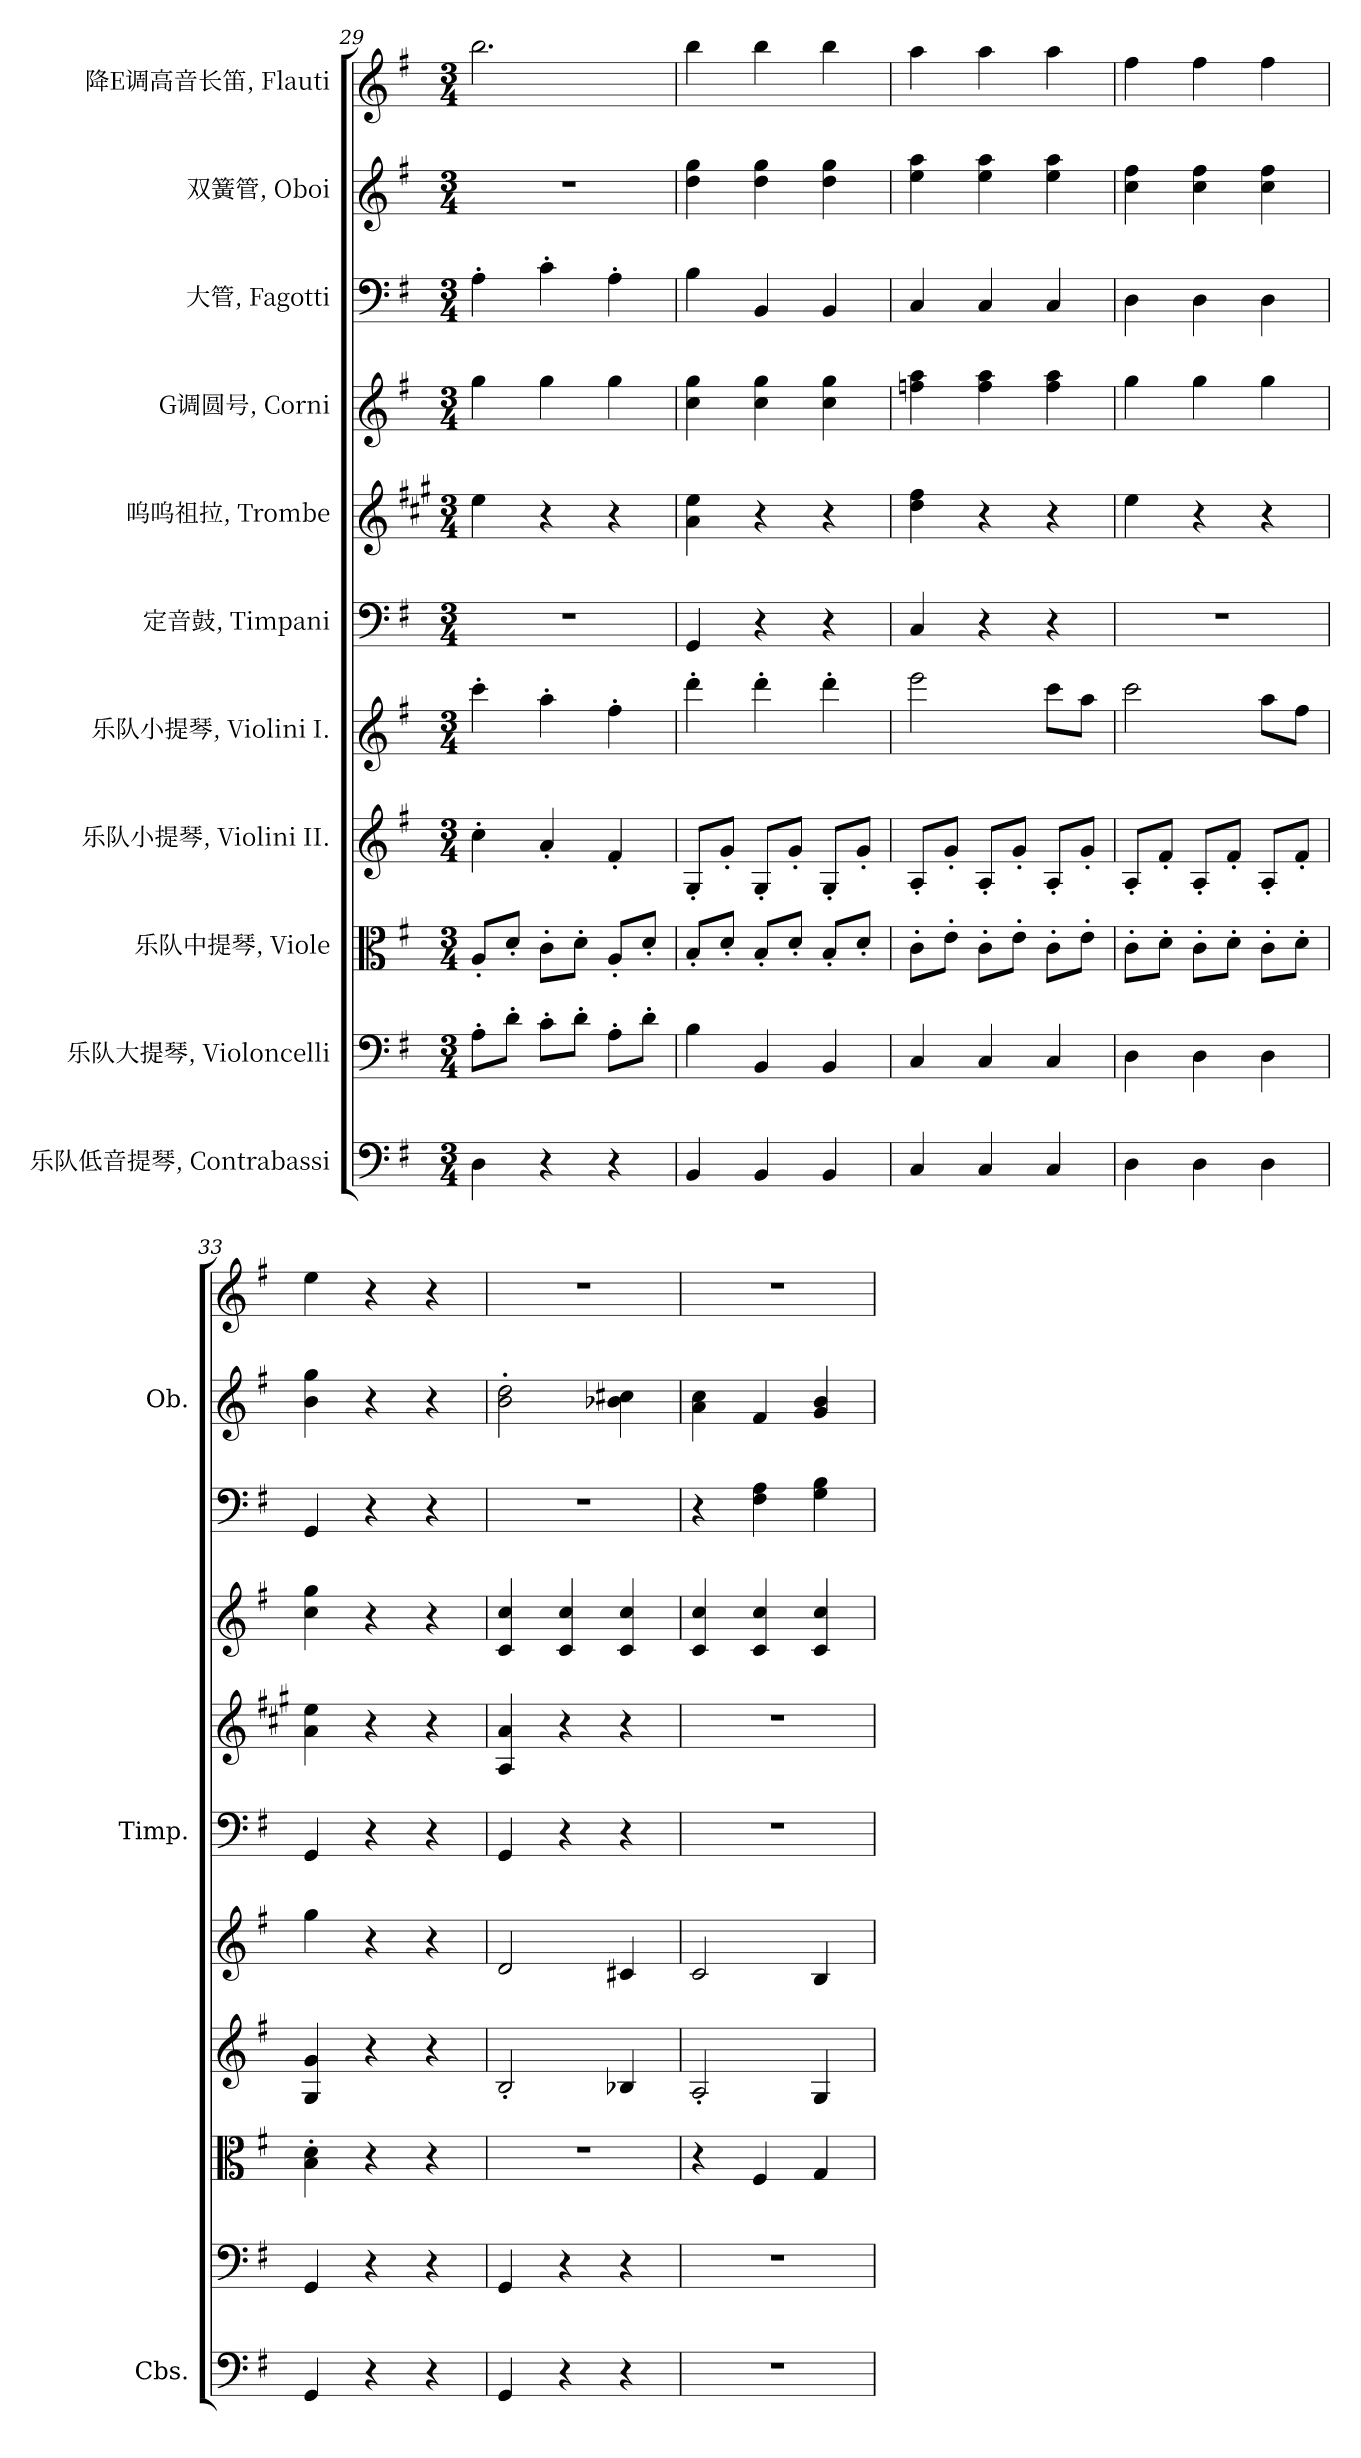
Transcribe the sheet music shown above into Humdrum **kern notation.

**kern	**kern	**kern	**kern	**kern	**kern	**kern	**kern	**kern	**kern	**kern
*part11	*part10	*part9	*part8	*part7	*part6	*part5	*part4	*part3	*part2	*part1
*staff11	*staff10	*staff9	*staff8	*staff7	*staff6	*staff5	*staff4	*staff3	*staff2	*staff1
*I"乐队低音提琴, Contrabassi	*I"乐队大提琴, Violoncelli	*I"乐队中提琴, Viole	*I"乐队小提琴, Violini II.	*I"乐队小提琴, Violini I.	*I"定音鼓, Timpani	*I"呜呜祖拉, Trombe	*I"G调圆号, Corni	*I"大管, Fagotti	*I"双簧管, Oboi	*I"降E调高音长笛, Flauti
*I'Cbs.	*	*	*	*	*I'Timp.	*	*	*	*I'Ob.	*
*clefF4	*clefF4	*clefC3	*clefG2	*clefG2	*clefF4	*clefG2	*clefG2	*clefF4	*clefG2	*clefG2
*ITrd7c12	*	*	*	*	*	*ITrd1c2	*ITrd3c5	*	*	*ITrd-2c-3
*k[f#]	*k[f#]	*k[f#]	*k[f#]	*k[f#]	*k[f#]	*k[f#]	*k[f#c#]	*k[f#]	*k[f#]	*k[b-e-]
*M3/4	*M3/4	*M3/4	*M3/4	*M3/4	*M3/4	*M3/4	*M3/4	*M3/4	*M3/4	*M3/4
=29	=29	=29	=29	=29	=29	=29	=29	=29	=29	=29
4DD\	8A'\L	8A'/L	4cc'\	4ccc'\	2.r	4dd\	4dd\	4A'\	2.r	2.ddd\
.	8d'\J	8d'/J	.	.	.	.	.	.	.	.
4r	8c'\L	8c'\L	4a'/	4aa'\	.	4r	4dd\	4c'\	.	.
.	8d'\J	8d'\J	.	.	.	.	.	.	.	.
4r	8A'\L	8A'/L	4f#'/	4ff#'\	.	4r	4dd\	4A'\	.	.
.	8d'\J	8d'/J	.	.	.	.	.	.	.	.
=30	=30	=30	=30	=30	=30	=30	=30	=30	=30	=30
4BBB/	4B\	8B'/L	8G'/L	4ddd'\	4GG/	4g\ 4dd\	4g\ 4dd\	4B\	4dd\ 4gg\	4ddd\
.	.	8d'/J	8g'/J	.	.	.	.	.	.	.
4BBB/	4BB/	8B'/L	8G'/L	4ddd'\	4r	4r	4g\ 4dd\	4BB/	4dd\ 4gg\	4ddd\
.	.	8d'/J	8g'/J	.	.	.	.	.	.	.
4BBB/	4BB/	8B'/L	8G'/L	4ddd'\	4r	4r	4g\ 4dd\	4BB/	4dd\ 4gg\	4ddd\
.	.	8d'/J	8g'/J	.	.	.	.	.	.	.
=31	=31	=31	=31	=31	=31	=31	=31	=31	=31	=31
4CC/	4C/	8c'\L	8A'/L	2eee\	4C/	4cc\ 4ee\	4ccn\ 4ee\	4C/	4ee\ 4aa\	4ccc\
.	.	8e'\J	8g'/J	.	.	.	.	.	.	.
4CC/	4C/	8c'\L	8A'/L	.	4r	4r	4cc\ 4ee\	4C/	4ee\ 4aa\	4ccc\
.	.	8e'\J	8g'/J	.	.	.	.	.	.	.
4CC/	4C/	8c'\L	8A'/L	8ccc\L	4r	4r	4cc\ 4ee\	4C/	4ee\ 4aa\	4ccc\
.	.	8e'\J	8g'/J	8aa\J	.	.	.	.	.	.
!!LO:PB:g=z
=32	=32	=32	=32	=32	=32	=32	=32	=32	=32	=32
4DD\	4D\	8c'\L	8A'/L	2ccc\	2.r	4dd\	4dd\	4D\	4cc\ 4ff#\	4aa\
.	.	8d'\J	8f#'/J	.	.	.	.	.	.	.
4DD\	4D\	8c'\L	8A'/L	.	.	4r	4dd\	4D\	4cc\ 4ff#\	4aa\
.	.	8d'\J	8f#'/J	.	.	.	.	.	.	.
4DD\	4D\	8c'\L	8A'/L	8aa\L	.	4r	4dd\	4D\	4cc\ 4ff#\	4aa\
.	.	8d'\J	8f#'/J	8ff#\J	.	.	.	.	.	.
=33	=33	=33	=33	=33	=33	=33	=33	=33	=33	=33
4GGG/	4GG/	4B\' 4d\'	4G/ 4g/	4gg\	4GG/	4g\ 4dd\	4g\ 4dd\	4GG/	4b\ 4gg\	4gg\
4r	4r	4r	4r	4r	4r	4r	4r	4r	4r	4r
4r	4r	4r	4r	4r	4r	4r	4r	4r	4r	4r
=34	=34	=34	=34	=34	=34	=34	=34	=34	=34	=34
4GGG/	4GG/	2.r	2B'/	2d/	4GG/	4G/ 4g/	4G/ 4g/	2.r	2b\' 2dd\'	2.r
4r	4r	.	.	.	4r	4r	4G/ 4g/	.	.	.
4r	4r	.	4B-X/	4c#X/	4r	4r	4G/ 4g/	.	4b-X\ 4cc#X\	.
=35	=35	=35	=35	=35	=35	=35	=35	=35	=35	=35
2.r	2.r	4r	2A'/	2c/	2.r	2.r	4G/ 4g/	4r	4a\ 4cc\	2.r
.	.	4F#/	.	.	.	.	4G/ 4g/	4F#\ 4A\	4f#/	.
.	.	4G/	4G/	4B/	.	.	4G/ 4g/	4G\ 4B\	4g/ 4b/	.
=	=	=	=	=	=	=	=	=	=	=
*-	*-	*-	*-	*-	*-	*-	*-	*-	*-	*-
